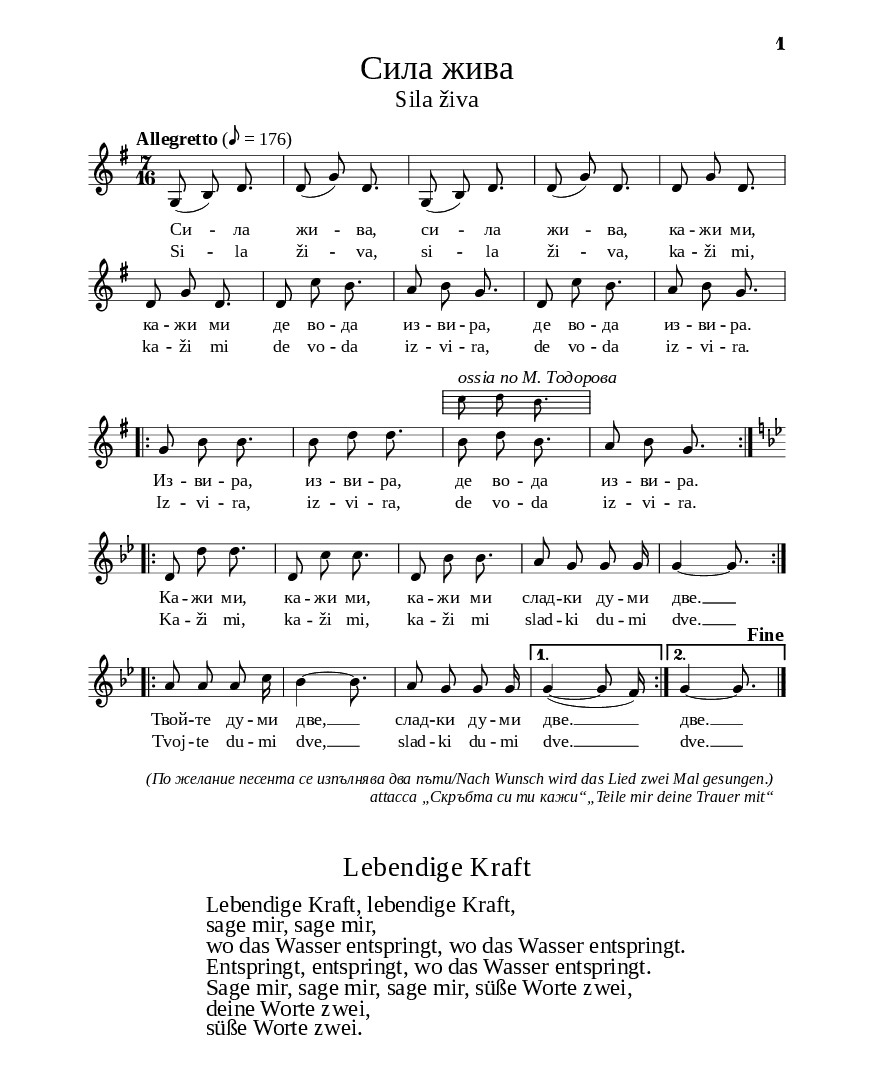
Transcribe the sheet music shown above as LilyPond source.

\version "2.24.3"

% include paper part and global functions
\include "include/globals.ily"

\bookpart {
  \label #'ref076_2
  \tocItem \markup "Сила жива – Sila živa"
  \include "include/bookpart-paper.ily"
  \score {
    \include "include/score-layout.ily"

    \new Staff = main \absolute {
      \clef treble
      \key g \major
      \time 7/16
      \tempoFunc "Allegretto" 8 "176"
      \autoBeamOff


      g8 ( b ) d'8. | d'8 ( g' ) d'8. | g8 ( b ) d'8. | d'8 ( g' ) d'8. | d'8 g' d'8. \break | % 6

      d'8 g' d'8. | d'8 c'' b'8. | a'8 b' g'8. | d'8 c'' b'8. | a'8 b' g'8. \break |

      \bar ".|:-|"  g'8 b' b'8. | b'8 d'' d''8. |


      <<
        { b'8 d''8 b'8. }

        \new Staff \with {
          \override VerticalAxisGroup.default-staff-staff-spacing =
          #'((basic-distance . 5.5)
             (padding . -20))
          \remove "Time_signature_engraver"
          alignAboveContext = #"main"
          fontSize = #-1.7
          \override StaffSymbol.staff-space = #(magstep -2)
          \override StaffSymbol.thickness = #(magstep -2)
          firstClef = ##f
        }
        {\autoBeamOff c''8 ^\markup { \large \italic "ossia по М. Тодорова"}  d''8 b'8.}
      >>



      | a'8 b' g'8. \bar ":.|.:" \break

      \key g \minor \repeat volta 2 { d'8 d'' d''8. | d'8 c'' c''8. | d'8 bes' bes'8. | a'8 g' g' g'16 | g'4 ~ g'8. } \break |

      \repeat volta 2 { a'8 a' a' c''16 | bes'4 ~ bes'8. | a'8 g' g' g'16 |}
      \alternative { {  g'4 ( ~ g'8 f'16 )  | } { g'4~\tempo "   Fine" g'8. | \bar "|."} }


    }

    \addlyrics {
      Си -- ла жи
      -- ва, си -- ла жи -- ва, ка -- жи ми, ка -- жи
      ми де во -- да из -- ви -- ра, де во -- да из
      -- ви -- ра. Из -- ви -- ра, из -- ви -- ра, де
      во -- да из -- ви -- ра. Ка -- жи ми, ка -- жи
      ми, ка -- жи ми слад -- ки ду -- ми две. __ Твой --
      те ду -- ми две, __ слад -- ки ду -- ми две. __
      две. __}

      \addlyrics {
        Si -- la ži
        -- va, si -- la ži -- va, ka -- ži mi, ka -- ži
        mi de vo -- da iz -- vi -- ra, de vo -- da iz
        -- vi -- ra. Iz -- vi -- ra, iz -- vi -- ra, de
        vo -- da iz -- vi -- ra. Ka -- ži mi, ka -- ži
        mi, ka -- ži mi slad -- ki du -- mi dve. __ Tvoj --
        te du -- mi dve, __ slad -- ki du -- mi dve. __
        dve. __}

        \header {
          title = \titleFunc "Сила жива" "Sila živa"
        }

        \midi{}

      } % score

      \markup \empty-one
      \markup \italic \dc-one-nobold "(По желание песента се изпълнява два пъти/Nach Wunsch wird das Lied zwei Mal gesungen.)"
      \markup \italic \dc-one-nobold "attacca „Скръбта си ти кажи“„Teile mir deine Trauer mit“"

      \markup \empty-two


      % include foreign translation(s) of the song
      \version "2.24.4"

\markup \fill-line { \fontsize #deTitleFontSize "Lebendige Kraft" }
\markup \null
\markup \null
\markup \abs-fontsize #11 \override #`(baseline-skip . ,bgCoupletBaselineSkip) {
  \fill-line {
    \hspace #0.1
    \column {
      \line {
        \bold "  "
        \column {
          "Lebendige Kraft, lebendige Kraft,"
          "sage mir, sage mir,"
          "wo das Wasser entspringt, wo das Wasser entspringt."
          "Entspringt, entspringt, wo das Wasser entspringt."
          "Sage mir, sage mir, sage mir, süße Worte zwei,"
          "deine Worte zwei,"
          "süße Worte zwei."
        }
      }

    }\hspace #0.1
  }
}


    } % bookpart
